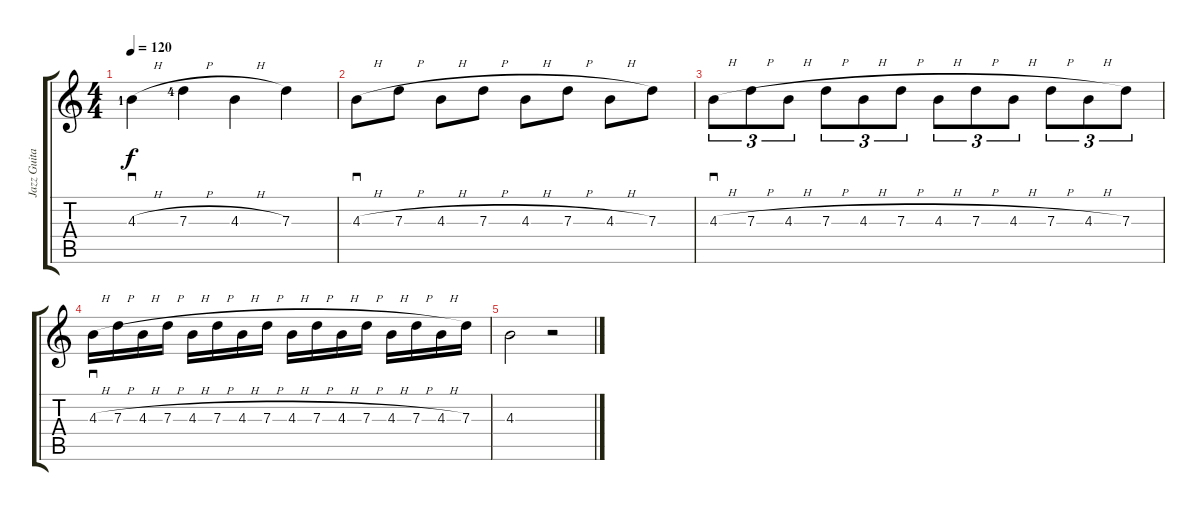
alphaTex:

\track ("Jazz Guitar" "Jazz Guita") {instrument electricguitarjazz}
\staff {score tabs}
\tuning (E4 B3 G3 D3 A2 E2) {hide}
\ts (4 4)
\tempo 120
\clef g2
\ks c
4.3{h lf 2}.4{sd dy f instrument electricguitarjazz} 7.3{h lf 5}.4 4.3{h}.4 7.3.4 |
4.3{h}.8{sd} 7.3{h}.8 4.3{h}.8 7.3{h}.8 4.3{h}.8 7.3{h}.8 4.3{h}.8 7.3.8 |
4.3{h}.8{sd tu (3 2)} 7.3{h}.8{tu (3 2)} 4.3{h}.8{tu (3 2)} 7.3{h}.8{tu (3 2)} 4.3{h}.8{tu (3 2)} 7.3{h}.8{tu (3 2)} 4.3{h}.8{tu (3 2)} 7.3{h}.8{tu (3 2)} 4.3{h}.8{tu (3 2)} 7.3{h}.8{tu (3 2)} 4.3{h}.8{tu (3 2)} 7.3.8{tu (3 2)} |
4.3{h}.16{sd} 7.3{h}.16 4.3{h}.16 7.3{h}.16 4.3{h}.16 7.3{h}.16 4.3{h}.16 7.3{h}.16 4.3{h}.16 7.3{h}.16 4.3{h}.16 7.3{h}.16 4.3{h}.16 7.3{h}.16 4.3{h}.16 7.3.16 |
4.3.2 r.2
